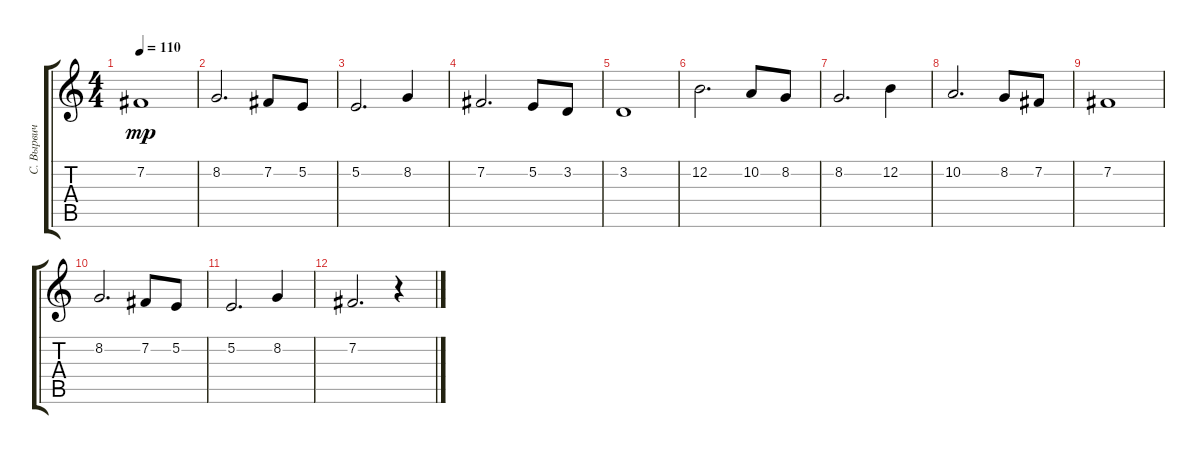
\track ("С. Вырвич (Бек-вокал)" "С. Вырвич ") {instrument drawbarorgan}
\staff {score tabs}
\tuning (E4 B3 G3 D3 A2 E2) {hide}
\ts (4 4)
\tempo 110
\clef g2
\ks c
7.2.1{dy mp} |
8.2.2{d} 7.2.8 5.2.8 |
5.2.2{d} 8.2.4 |
7.2.2{d} 5.2.8 3.2.8 |
3.2.1 |
12.2.2{d} 10.2.8 8.2.8 |
8.2.2{d} 12.2.4 |
10.2.2{d} 8.2.8 7.2.8 |
7.2.1 |
8.2.2{d} 7.2.8 5.2.8 |
5.2.2{d} 8.2.4 |
7.2.2{d} r.4
